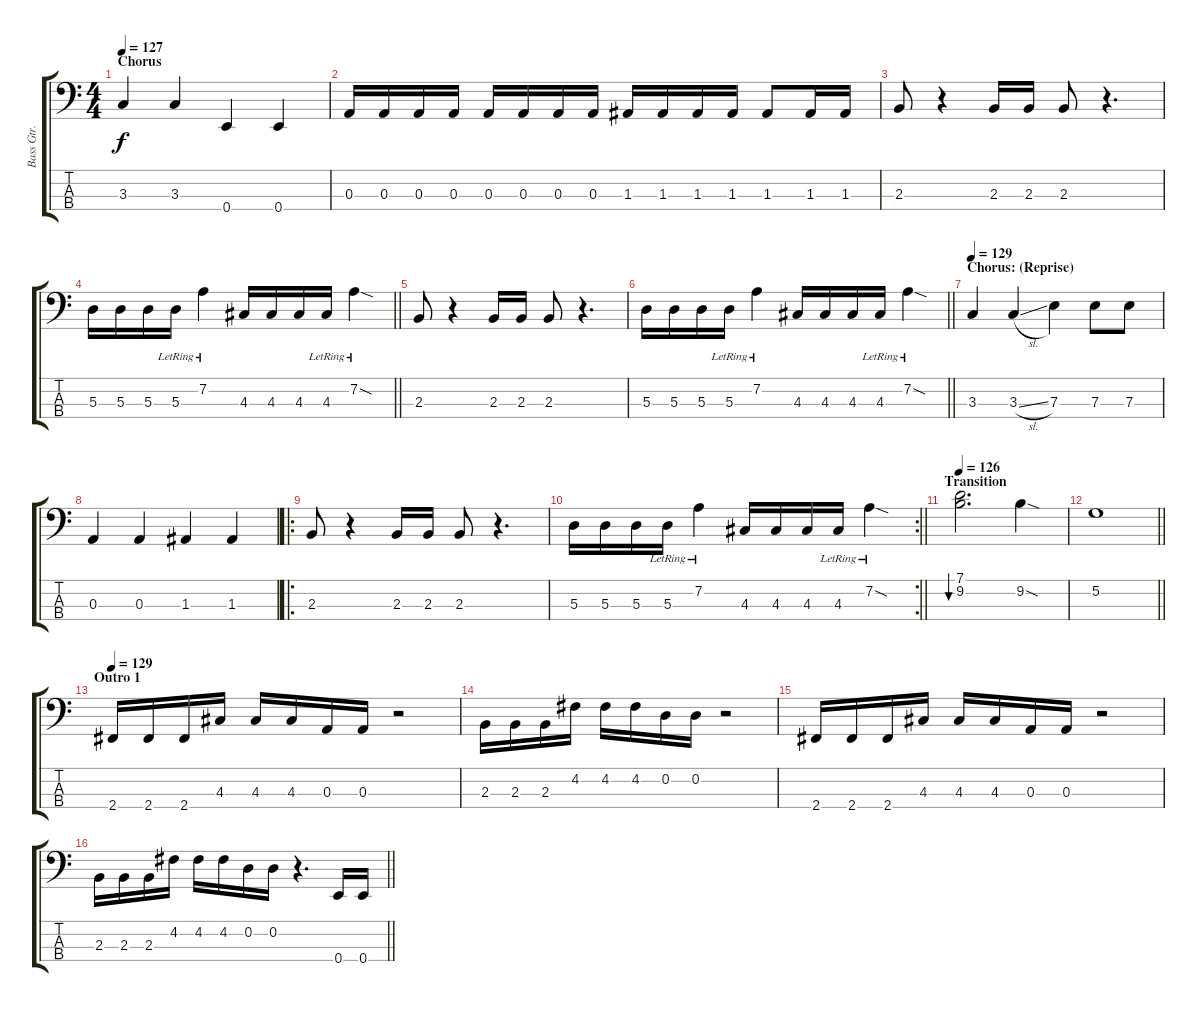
\track ("Bass Gtr. I - Sean Malone" "Bass Gtr. ") {instrument fretlessbass bank 255}
\staff {score tabs}
\tuning (G2 D2 A1 E1) {hide}
\ts (4 4)
\section ("" "Chorus")
\tempo 127
\clef f4
\ks c
3.3.4{dy f} 3.3.4 0.4.4 0.4.4 |
0.3.16 0.3.16 0.3.16 0.3.16 0.3.16 0.3.16 0.3.16 0.3.16 1.3.16 1.3.16 1.3.16 1.3.16 1.3.8 1.3.16 1.3.16 |
2.3.8 r.4 2.3.16 2.3.16 2.3.8 r.4{d} |
\barLineRight lightlight
5.3.16 5.3.16 5.3.16 5.3{lr}.16 7.2{lr}.4 4.3.16 4.3.16 4.3.16 4.3{lr}.16 7.2{sod lr}.4 |
2.3.8 r.4 2.3.16 2.3.16 2.3.8 r.4{d} |
\barLineRight lightlight
5.3.16 5.3.16 5.3.16 5.3{lr}.16 7.2{lr}.4 4.3.16 4.3.16 4.3.16 4.3{lr}.16 7.2{sod lr}.4 |
\section ("" "Chorus: (Reprise)")
\tempo 129
3.3.4 3.3{sl}.4 7.3.4 7.3.8 7.3.8 |
0.3.4 0.3.4 1.3.4 1.3.4 |
\ro
2.3.8 r.4 2.3.16 2.3.16 2.3.8 r.4{d} |
\rc 2
\barLineRight lightlight
5.3.16 5.3.16 5.3.16 5.3{lr}.16 7.2{lr}.4 4.3.16 4.3.16 4.3.16 4.3{lr}.16 7.2{sod lr}.4 |
\section ("" "Transition")
\tempo 126
(7.1 9.2).2{d bu 240} 9.2{sod}.4 |
\barLineRight lightlight
5.2.1 |
\section ("" "Outro 1")
\tempo 129
2.4.16 2.4.16 2.4.16 4.3.16 4.3.16 4.3.16 0.3.16 0.3.16 r.2 |
2.3.16 2.3.16 2.3.16 4.2.16 4.2.16 4.2.16 0.2.16 0.2.16 r.2 |
2.4.16 2.4.16 2.4.16 4.3.16 4.3.16 4.3.16 0.3.16 0.3.16 r.2 |
\barLineRight lightlight
2.3.16 2.3.16 2.3.16 4.2.16 4.2.16 4.2.16 0.2.16 0.2.16 r.4{d} 0.4.16 0.4.16
